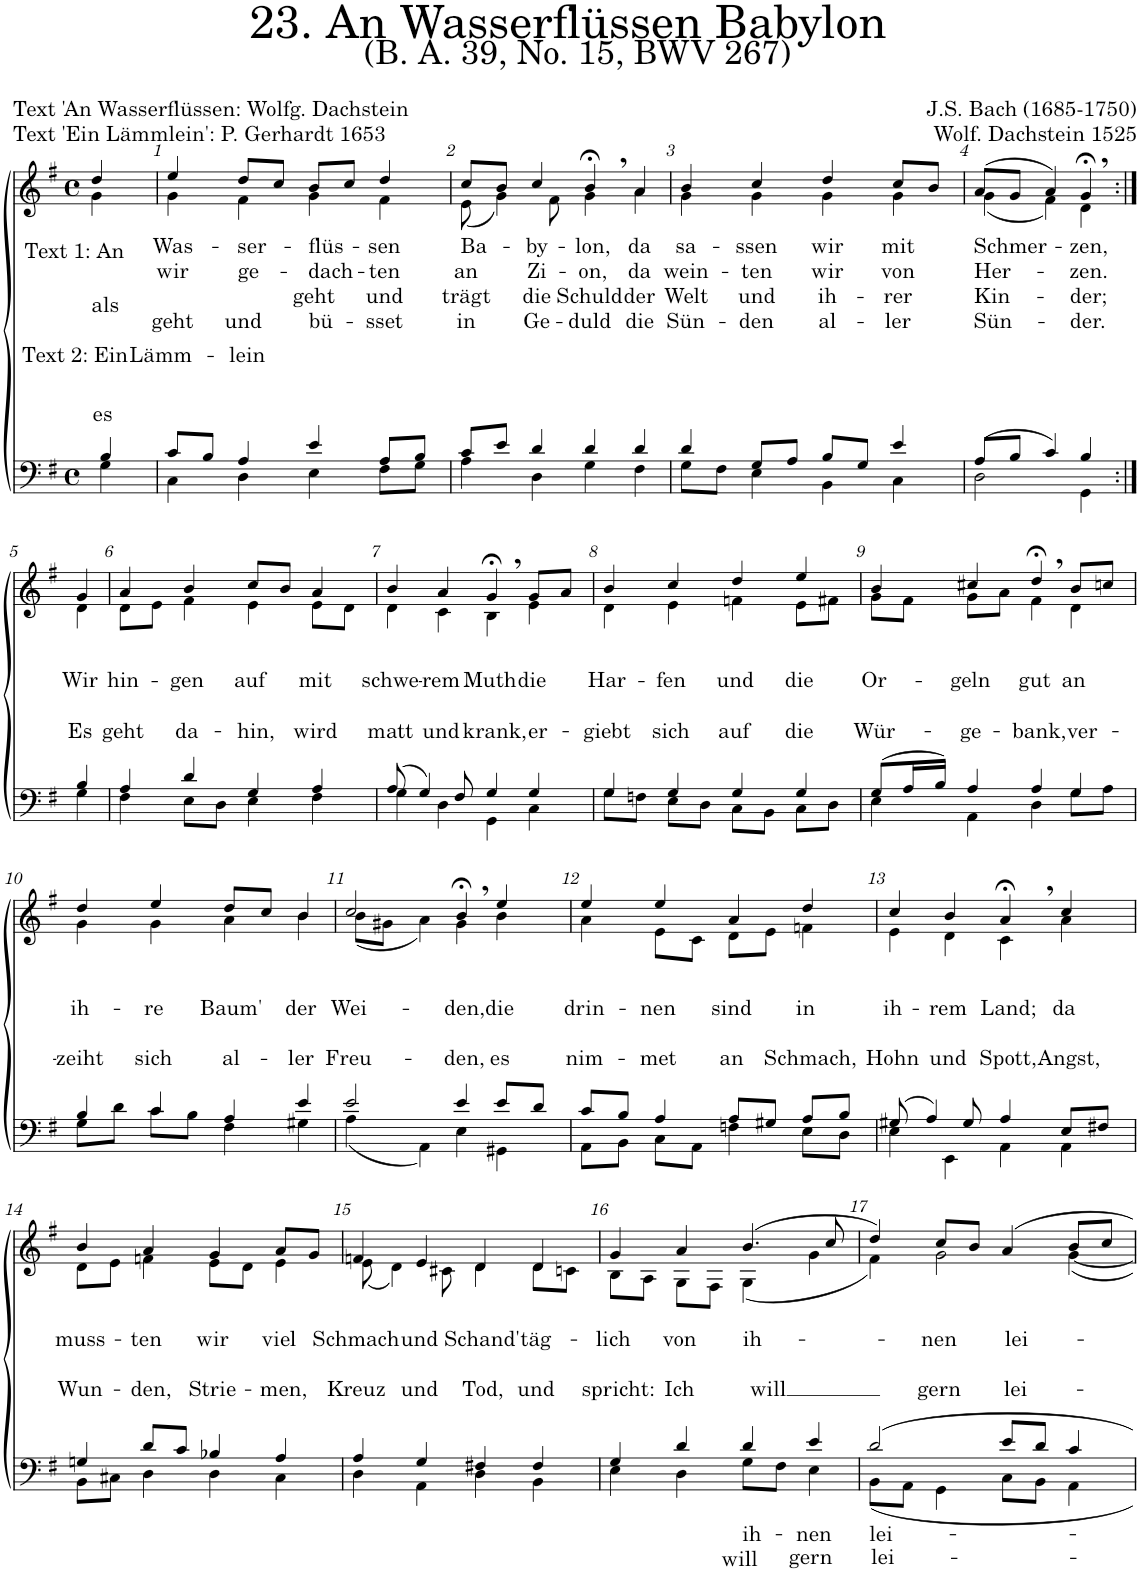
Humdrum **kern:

**kern	**text	**kern	**text	**text	**text	**text
*part2	*part2	*part1	*part1	*part1	*part1	*part1
*staff2	*staff2	*staff1	*staff1	*staff1	*staff1	*staff1
*I"Tenor/Bass	*	*I"Soprano/Alto	*	*	*	*
*clefF4	*	*clefG2	*	*	*	*
*k[f#]	*	*k[f#]	*	*	*	*
*M4/4	*	*M4/4	*	*	*	*
*met(c)	*	*met(c)	*	*	*	*
=	=	=	=	=	=	=
*^	*	*	*	*	*	*
!	!	!	!	!LO:LY:b	!LO:LY:b	!LO:LY:b	!LO:LY:b
*	*	*	*^	*	*	*	*
4B/	4G\	.	4dd/	4g\	Text 1: An	als	Text 2: Ein	es
=1	=1	=1	=1	=1	=1	=1	=1	=1
!	!	!	!	!	!LO:LY:b	!LO:LY:b	!LO:LY:b	!LO:LY:b
8c/L	4C\	.	4ee/	4g\	Was-	wir	Lämm-	geht
8B/J	.	.	.	.	.	.	.	.
!	!	!	!	!	!LO:LY:b	!LO:LY:b	!LO:LY:b	!LO:LY:b
4A/	4D\	.	8dd/L	4f#\	-ser-	ge-	-lein	und
.	.	.	8cc/J	.	.	.	.	.
!	!	!	!	!	!LO:LY:b	!LO:LY:b	!LO:LY:b	!LO:LY:b
4e/	4E\	.	8b/L	4g\	-flüs-	-dach-	geht	bü-
.	.	.	8cc/J	.	.	.	.	.
!	!	!	!	!	!LO:LY:b	!LO:LY:b	!LO:LY:b	!LO:LY:b
8A/L	8F#\L	.	4dd/	4f#\	-sen	-ten	und	-sset
8B/J	8G\J	.	.	.	.	.	.	.
=2	=2	=2	=2	=2	=2	=2	=2	=2
!	!	!	!	!	!LO:LY:b	!LO:LY:b	!LO:LY:b	!LO:LY:b
8c/L	4A\	.	8cc/L	(8e\	Ba-	an	trägt	in
8e/J	.	.	8b/J	4g\)	.	.	.	.
!	!	!	!	!	!LO:LY:b	!LO:LY:b	!LO:LY:b	!LO:LY:b
4d/	4D\	.	4cc/	.	-by-	Zi-	die	Ge-
.	.	.	.	8f#\	.	.	.	.
!	!	!	!	!	!LO:LY:b	!LO:LY:b	!LO:LY:b	!LO:LY:b
4d/	4G\	.	4b;<,/	4g\	-lon,	-on,	Schuld	-duld
!	!	!	!	!	!LO:LY:b	!LO:LY:b	!LO:LY:b	!LO:LY:b
4d/	4F#\	.	4a/	4a\	da	da	der	die
=3	=3	=3	=3	=3	=3	=3	=3	=3
!	!	!	!	!	!LO:LY:b	!LO:LY:b	!LO:LY:b	!LO:LY:b
4d/	8G\L	.	4b/	4g\	sa-	wein-	Welt	Sün-
.	8F#\J	.	.	.	.	.	.	.
!	!	!	!	!	!LO:LY:b	!LO:LY:b	!LO:LY:b	!LO:LY:b
8G/L	4E\	.	4cc/	4g\	-ssen	-ten	und	-den
8A/J	.	.	.	.	.	.	.	.
!	!	!	!	!	!LO:LY:b	!LO:LY:b	!LO:LY:b	!LO:LY:b
8B/L	4BB\	.	4dd/	4g\	wir	wir	ih-	al-
8G/J	.	.	.	.	.	.	.	.
!	!	!	!	!	!LO:LY:b	!LO:LY:b	!LO:LY:b	!LO:LY:b
4e/	4C\	.	8cc/L	4g\	mit	von	-rer	-ler
.	.	.	8b/J	.	.	.	.	.
=4	=4	=4	=4	=4	=4	=4	=4	=4
!	!	!	!	!	!LO:LY:b	!LO:LY:b	!LO:LY:b	!LO:LY:b
(8A/L	2D\	.	(8a/L	(4g\	Schmer-	Her-	Kin-	Sün-
8B/J	.	.	8g/J	.	.	.	.	.
4c/)	.	.	4a/)	4f#\)	.	.	.	.
!	!	!	!	!	!LO:LY:b	!LO:LY:b	!LO:LY:b	!LO:LY:b
4B/	4GG\	.	4g;<,/	4d\	-zen,	-zen.	-der;	-der.
!!LO:LB:g=z	!!
=5:|!	=5:|!	=5:|!	=5:|!	=5:|!	=5:|!	=5:|!	=5:|!	=5:|!
!	!	!	!	!	!	!LO:LY:b	!LO:LY:b	!
4B/	4G\	.	4g/	4d\	.	Wir	Es	.
=6	=6	=6	=6	=6	=6	=6	=6	=6
!	!	!	!	!	!	!LO:LY:b	!LO:LY:b	!
4A/	4F#\	.	4a/	8d\L	.	hin-	geht	.
.	.	.	.	8e\J	.	.	.	.
!	!	!	!	!	!	!LO:LY:b	!LO:LY:b	!
4d/	8E\L	.	4b/	4f#\	.	-gen	da-	.
.	8D\J	.	.	.	.	.	.	.
!	!	!	!	!	!	!LO:LY:b	!LO:LY:b	!
4G/	4E\	.	8cc/L	4e\	.	auf	-hin,	.
.	.	.	8b/J	.	.	.	.	.
!	!	!	!	!	!	!LO:LY:b	!LO:LY:b	!
4A/	4F#\	.	4a/	8e\L	.	mit	wird	.
.	.	.	.	8d\J	.	.	.	.
=7	=7	=7	=7	=7	=7	=7	=7	=7
!	!	!	!	!	!	!LO:LY:b	!LO:LY:b	!
(8A/	4G\	.	4b/	4d\	.	schwe-	matt	.
4G/)	.	.	.	.	.	.	.	.
!	!	!	!	!	!	!LO:LY:b	!LO:LY:b	!
.	4D\	.	4a/	4c\	.	-rem	und	.
8F#/	.	.	.	.	.	.	.	.
!	!	!	!	!	!	!LO:LY:b	!LO:LY:b	!
4G/	4GG\	.	4g;<,/	4B\	.	Muth	krank,	.
!	!	!	!	!	!	!LO:LY:b	!LO:LY:b	!
4G/	4C\	.	8g/L	4e\	.	die	er-	.
.	.	.	8a/J	.	.	.	.	.
=8	=8	=8	=8	=8	=8	=8	=8	=8
!	!	!	!	!	!	!LO:LY:b	!LO:LY:b	!
4G/	8G\L	.	4b/	4d\	.	Har-	-giebt	.
.	8Fn\J	.	.	.	.	.	.	.
!	!	!	!	!	!	!LO:LY:b	!LO:LY:b	!
4G/	8E\L	.	4cc/	4e\	.	-fen	sich	.
.	8D\J	.	.	.	.	.	.	.
!	!	!	!	!	!	!LO:LY:b	!LO:LY:b	!
4G/	8C\L	.	4dd/	4fn\	.	und	auf	.
.	8BB\J	.	.	.	.	.	.	.
!	!	!	!	!	!	!LO:LY:b	!LO:LY:b	!
4G/	8C\L	.	4ee/	8e\L	.	die	die	.
.	8D\J	.	.	8f#X\J	.	.	.	.
=9	=9	=9	=9	=9	=9	=9	=9	=9
!	!	!	!	!	!	!LO:LY:b	!LO:LY:b	!
(8G/L	4E\	.	4b/	8g\L	.	Or-	Wür-	.
16A/L	.	.	.	8f#\J	.	.	.	.
16B/JJ)	.	.	.	.	.	.	.	.
!	!	!	!	!	!	!LO:LY:b	!LO:LY:b	!
4A/	4AA\	.	4cc#X/	8g\L	.	-geln	-ge-	.
.	.	.	.	8a\J	.	.	.	.
!	!	!	!	!	!	!LO:LY:b	!LO:LY:b	!
4A/	4D\	.	4dd;<,/	4f#\	.	gut	-bank,	.
!	!	!	!	!	!	!LO:LY:b	!LO:LY:b	!
4G/	8G\L	.	8b/L	4d\	.	an	ver-	.
.	8A\J	.	8ccn/J	.	.	.	.	.
!!LO:LB:g=z	!!
=10	=10	=10	=10	=10	=10	=10	=10	=10
!	!	!	!	!	!	!LO:LY:b	!LO:LY:b	!
4B/	8G\L	.	4dd/	4g\	.	ih-	-zeiht	.
.	8d\J	.	.	.	.	.	.	.
!	!	!	!	!	!	!LO:LY:b	!LO:LY:b	!
4c/	8c\L	.	4ee/	4g\	.	-re	sich	.
.	8B\J	.	.	.	.	.	.	.
!	!	!	!	!	!	!LO:LY:b	!LO:LY:b	!
4A/	4F#\	.	8dd/L	4a\	.	Baum'	al-	.
.	.	.	8cc/J	.	.	.	.	.
!	!	!	!	!	!	!LO:LY:b	!LO:LY:b	!
4e/	4G#X\	.	4b/	4b\	.	der	-ler	.
=11	=11	=11	=11	=11	=11	=11	=11	=11
!	!	!	!	!	!	!LO:LY:b	!LO:LY:b	!
2e/	(4A\	.	2cc/	(8b\L	.	Wei-	Freu-	.
.	.	.	.	8g#X\J	.	.	.	.
.	4AA\)	.	.	4a\)	.	.	.	.
!	!	!	!	!	!	!LO:LY:b	!LO:LY:b	!
4e/	4E\	.	4b;<,/	4g#\	.	den,	den,	.
!	!	!	!	!	!	!LO:LY:b	!LO:LY:b	!
8e/L	4GG#X\	.	4ee/	4b\	.	die	es	.
8d/J	.	.	.	.	.	.	.	.
=12	=12	=12	=12	=12	=12	=12	=12	=12
!	!	!	!	!	!	!LO:LY:b	!LO:LY:b	!
8c/L	8AA\L	.	4ee/	4a\	.	drin-	nim-	.
8B/J	8BB\J	.	.	.	.	.	.	.
!	!	!	!	!	!	!LO:LY:b	!LO:LY:b	!
4A/	8C\L	.	4ee/	8e\L	.	-nen	-met	.
.	8AA\J	.	.	8c\J	.	.	.	.
!	!	!	!	!	!	!LO:LY:b	!LO:LY:b	!
8A/L	4Fn\	.	4a/	8d\L	.	sind	an	.
8G#X/J	.	.	.	8e\J	.	.	.	.
!	!	!	!	!	!	!LO:LY:b	!LO:LY:b	!
8A/L	8E\L	.	4dd/	4fn\	.	in	Schmach,	.
8B/J	8D\J	.	.	.	.	.	.	.
=13	=13	=13	=13	=13	=13	=13	=13	=13
!	!	!	!	!	!	!LO:LY:b	!LO:LY:b	!
(8G#X/	4E\	.	4cc/	4e\	.	ih-	Hohn	.
4A/)	.	.	.	.	.	.	.	.
!	!	!	!	!	!	!LO:LY:b	!LO:LY:b	!
.	4EE\	.	4b/	4d\	.	-rem	und	.
8G#/	.	.	.	.	.	.	.	.
!	!	!	!	!	!	!LO:LY:b	!LO:LY:b	!
4A/	4AA\	.	4a;<,/	4c\	.	Land;	Spott,	.
!	!	!	!	!	!	!LO:LY:b	!LO:LY:b	!
8E/L	4AA\	.	4cc/	4a\	.	da	Angst,	.
8F#X/J	.	.	.	.	.	.	.	.
!!LO:LB:g=z	!!
=14	=14	=14	=14	=14	=14	=14	=14	=14
!	!	!	!	!	!	!LO:LY:b	!LO:LY:b	!
4Gn/	8BB\L	.	4b/	8d\L	.	muss-	Wun-	.
.	8C#X\J	.	.	8e\J	.	.	.	.
!	!	!	!	!	!	!LO:LY:b	!LO:LY:b	!
8d/L	4D\	.	4a/	4fn\	.	-ten	-den,	.
8c/J	.	.	.	.	.	.	.	.
!	!	!	!	!	!	!LO:LY:b	!LO:LY:b	!
4B-X/	4D\	.	4g/	8e\L	.	wir	Strie-	.
.	.	.	.	8d\J	.	.	.	.
!	!	!	!	!	!	!LO:LY:b	!LO:LY:b	!
4A/	4C#\	.	8a/L	4e\	.	viel	-men,	.
.	.	.	8g/J	.	.	.	.	.
=15	=15	=15	=15	=15	=15	=15	=15	=15
!	!	!	!	!	!	!LO:LY:b	!LO:LY:b	!
4A/	4D\	.	4fn/	(8e\	.	Schmach	Kreuz	.
.	.	.	.	4d\)	.	.	.	.
!	!	!	!	!	!	!LO:LY:b	!LO:LY:b	!
4G/	4AA\	.	4e/	.	.	und	und	.
.	.	.	.	8c#X\	.	.	.	.
!	!	!	!	!	!	!LO:LY:b	!LO:LY:b	!
4F#X/	4D\	.	4d/	4d\	.	Schand'	Tod,	.
!	!	!	!	!	!	!LO:LY:b	!LO:LY:b	!
4F#/	4BB\	.	4d/	8d\L	.	täg-	und	.
.	.	.	.	8cn\J	.	.	.	.
=16	=16	=16	=16	=16	=16	=16	=16	=16
!	!	!	!	!	!	!LO:LY:b	!LO:LY:b	!
4G/	4E\	.	4g/	8B\L	.	-lich	spricht:	.
.	.	.	.	8A\J	.	.	.	.
!	!	!	!	!	!	!LO:LY:b	!LO:LY:b	!
4d/	4D\	.	4a/	8G\L	.	von	Ich	.
.	.	.	.	8F#\J	.	.	.	.
!	!	!LO:LY:b	!	!	!	!	!	!
!	!	!LO:LY:b	!	!	!	!LO:LY:b	!LO:LY:b	!
4d/	8G\L	ih-	(4.b/	(4G\	.	ih-	will	.
.	8F#\J	.	.	.	.	.	.	.
!	!	!LO:LY:b	!	!	!	!	!	!
!	!	!LO:LY:b	!	!	!	!	!	!
4e/	4E\	-nen	.	4g\	.	.	.	.
.	.	.	8cc/	.	.	.	.	.
=17	=17	=17	=17	=17	=17	=17	=17	=17
!	!	!LO:LY:b	!	!	!	!	!	!
!	!	!LO:LY:b	!	!	!	!	!	!
2d/	8BB\L	lei-	4dd/)	4f#\)	.	.	.	.
.	8AA\J	.	.	.	.	.	.	.
!	!	!	!	!	!	!LO:LY:b	!LO:LY:b	!
.	4GG\	.	8cc/L	2g\	.	-nen	gern	.
.	.	.	8b/J	.	.	.	.	.
!	!	!	!	!	!	!LO:LY:b	!LO:LY:b	!
8e/L	8C\L	.	4a/	.	.	lei-	lei-	.
8d/J	8BB\J	.	.	.	.	.	.	.
4c/	4AA\	.	8b/L	[4g\	.	.	.	.
.	.	.	8cc/J	.	.	.	.	.
*v	*v	*	*	*	*	*	*	*
*	*	*v	*v	*	*	*	*
=	=	=	=	=	=	=
*-	*-	*-	*-	*-	*-	*-
